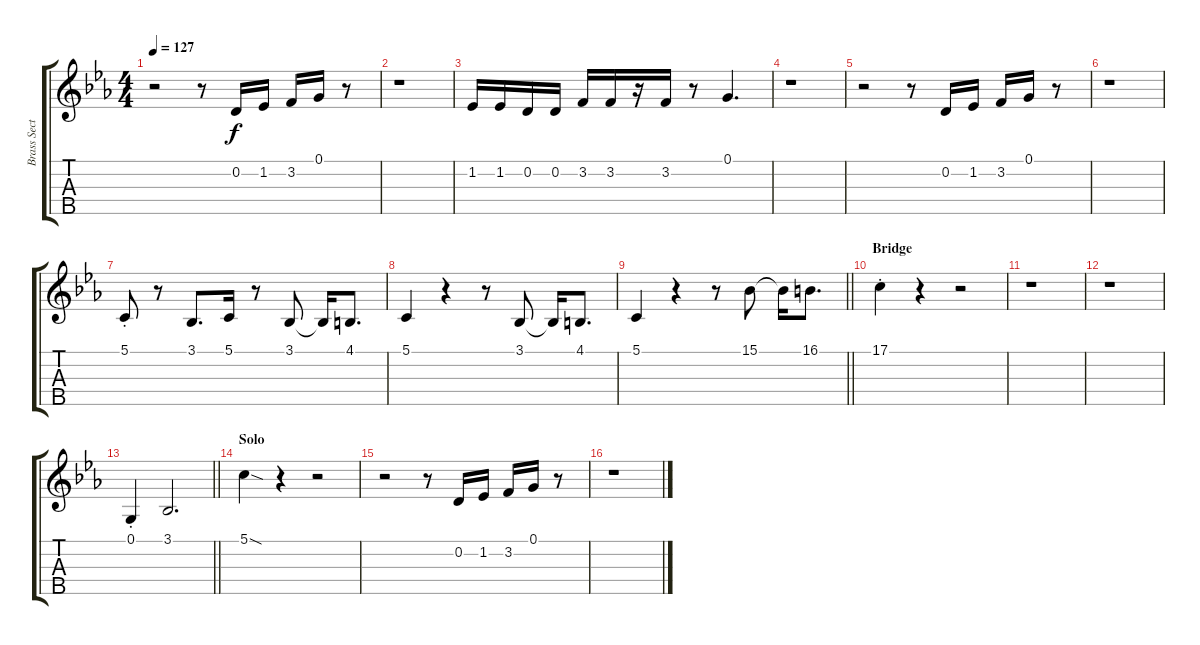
\track ("Brass Section II" "Brass Sect") {instrument brasssection}
\staff {score tabs}
\tuning (G3 D3 A2 E2 B1) {hide}
\ts (4 4)
\tempo 127
\clef g2
\ks eb
r.2{dy f} r.8{ot 8vb} 0.2.16{ot 8vb} 1.2.16{ot 8vb} 3.2.16{ot 8vb} 0.1.16{ot 8vb} r.8{ot 8vb} |
r.1{ot 8vb} |
1.2.16{ot 8vb} 1.2.16{ot 8vb} 0.2.16{ot 8vb} 0.2.16{ot 8vb} 3.2.16{ot 8vb} 3.2.16{ot 8vb} r.16{ot 8vb} 3.2.16{ot 8vb} r.8{ot 8vb} 0.1.4{d ot 8vb} |
r.1 |
r.2 r.8{ot 8vb} 0.2.16{ot 8vb} 1.2.16{ot 8vb} 3.2.16{ot 8vb} 0.1.16{ot 8vb} r.8{ot 8vb} |
r.1 |
5.1{st}.8 r.8 3.1.8{d} 5.1.16 r.8 3.1.8 3.1{t}.16 4.1.8{d} |
5.1.4 r.4 r.8 3.1.8 3.1{t}.16 4.1.8{d} |
\barLineRight lightlight
5.1.4 r.4 r.8 15.1.8 15.1{t}.16 16.1.8{d} |
\section ("" "Bridge")
17.1{st}.4 r.4 r.2 |
r.1 |
r.1 |
\barLineRight lightlight
0.1{st}.4 3.1.2{d} |
\section ("" "Solo")
5.1{sod}.4{ot 8vb} r.4 r.2 |
r.2 r.8{ot 8vb} 0.2.16{ot 8vb} 1.2.16{ot 8vb} 3.2.16{ot 8vb} 0.1.16{ot 8vb} r.8{ot 8vb} |
r.1{ot 8vb}
